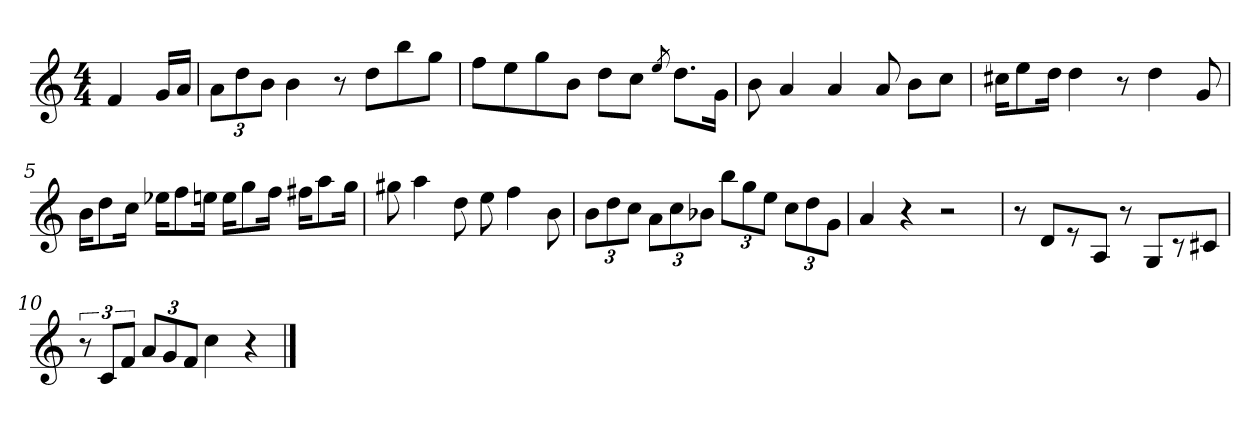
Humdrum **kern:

**kern
*part1
*staff1
*clefG2
*k[]
*C:
*M4/4
*MM60
=
4f/
16g/LL
16a/JJ
=1
12a\L
12dd\
12b\J
4b\
8r
8dd\L
8bb\
8gg\J
=2
8ff\L
8ee\
8gg\
8b\J
8dd\L
8cc\J
8qee/
8.dd\L
16g\Jk
=3
8b\
4a/
4a/
8a/
8b\L
8cc\J
!!LO:LB:g=z
=4
16cc#X\KL
8ee\
16dd\Jk
4dd\
8r
4dd\
8g/
=5
16b\KL
8dd\
16cc\Jk
16ee-Xi\KL
8ff\
16ee\Jk
16ee\KL
8gg\
16ff\Jk
16ff#X\KL
8aa\
16gg\Jk
=6
8gg#X\
4aa\
8dd\
8ee\
4ff\
8b\
=7
12b\L
12dd\
12cc\J
12a\L
12cc\
12b-X\J
12bb\L
12gg\
12ee\J
12cc\L
12dd\
12g\J
!!LO:LB:g=z
=8
4a/
4r
2r
=9
8r
8d/L
8re
8A/J
8r
8G/L
8r
8c#Xi/J
=10
12r
12c/L
12f/J
12a/L
12g/
12f/J
4cc\
4r
==
*-
